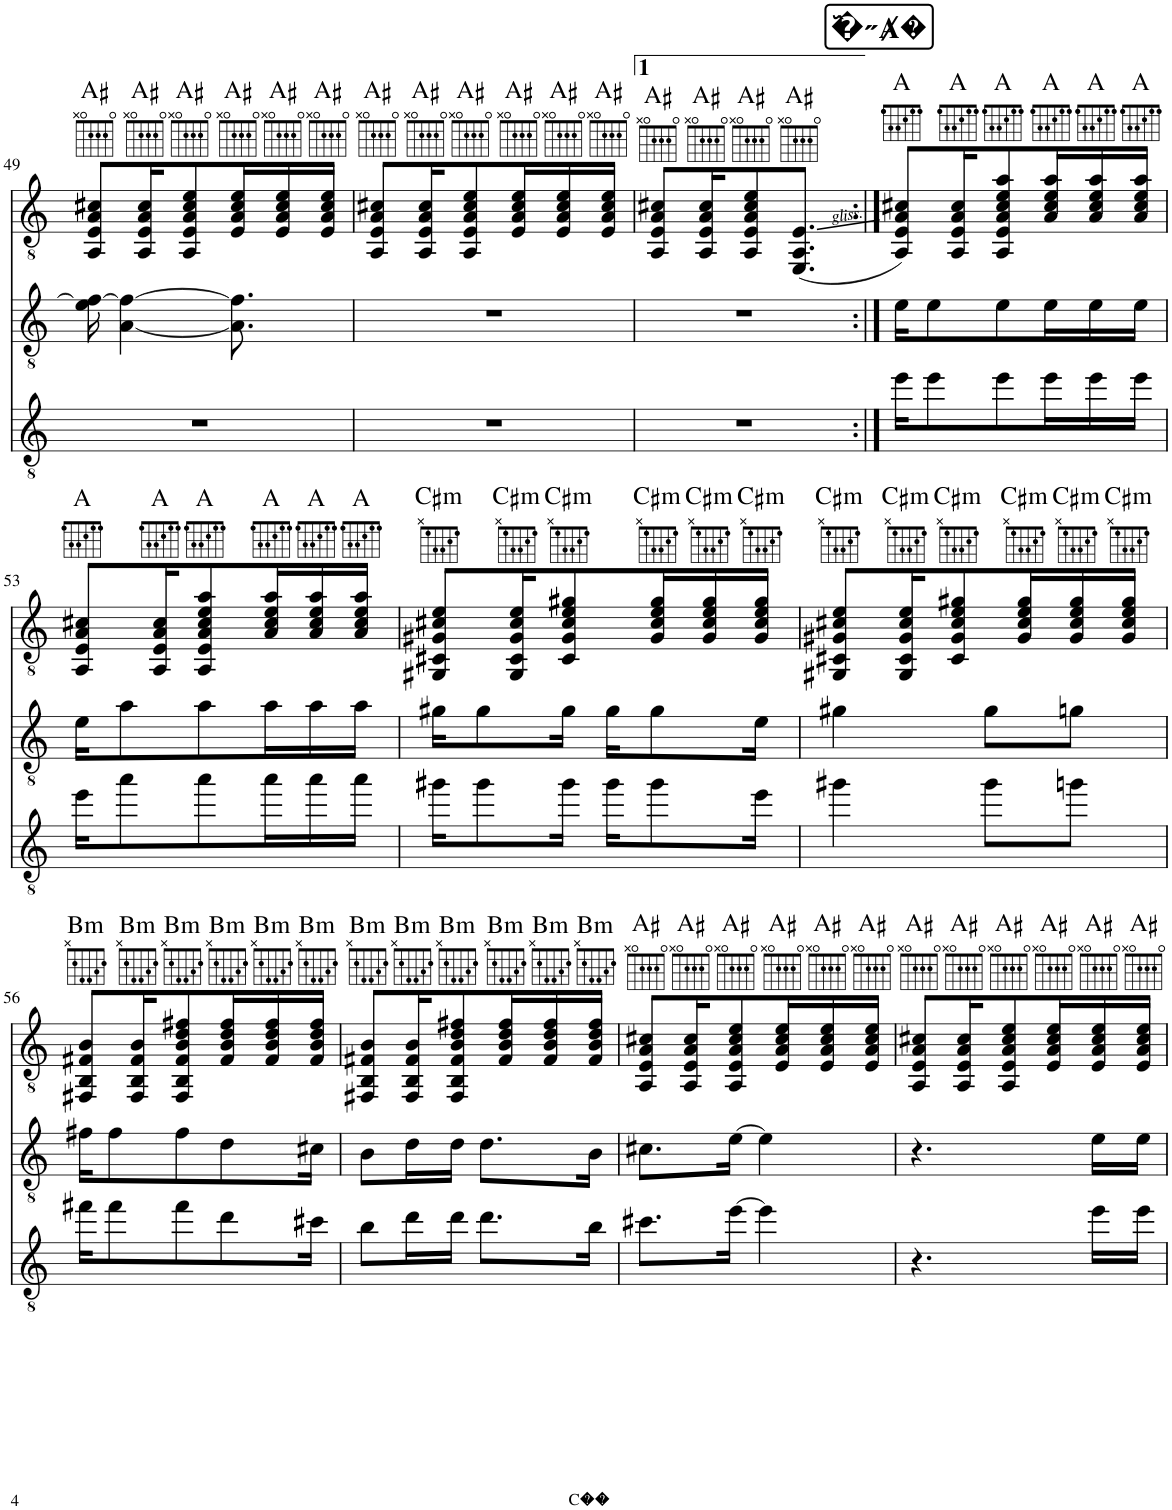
**kern	**kern	**kern	**harte
*part3	*part2	*part1	*part1
*staff3	*staff2	*staff1	*
*I"�߰˶���ɱ	*I"����	*I"����	*
!!LO:PB:g=z
*clefGv2	*clefGv2	*clefGv2	*
*k[]	*k[]	*k[]	*
*M2/4	*M2/4	*M2/4	*
=49	=49	=49	=49
2r	16e\ 16f#\_	8AA/ 8E/ 8A/ 8c#X/L	A#:maj
.	[4A\ 4f#\_	.	.
.	.	16AA/ 16E/ 16A/ 16c#/K	A#:maj
.	.	8AA/ 8E/ 8A/ 8c#/ 8e/	A#:maj
.	8.A\] 8.f#\]	16E/ 16A/ 16c#/ 16e/L	A#:maj
.	.	16E/ 16A/ 16c#/ 16e/	A#:maj
.	.	16E/ 16A/ 16c#/ 16e/JJ	A#:maj
=50	=50	=50	=50
2r	2r	8AA/ 8E/ 8A/ 8c#X/L	A#:maj
.	.	16AA/ 16E/ 16A/ 16c#/K	A#:maj
.	.	8AA/ 8E/ 8A/ 8c#/ 8e/	A#:maj
.	.	16E/ 16A/ 16c#/ 16e/L	A#:maj
.	.	16E/ 16A/ 16c#/ 16e/	A#:maj
.	.	16E/ 16A/ 16c#/ 16e/JJ	A#:maj
=51	=51	=51	=51
2r	2r	8AA/ 8E/ 8A/ 8c#X/L	A#:maj
.	.	16AA/ 16E/ 16A/ 16c#/K	A#:maj
.	.	8AA/ 8E/ 8A/ 8c#/ 8e/	A#:maj
.	.	(8.EE/ 8.AA/ 8.E/J	A#:maj
!!LO:REH:place=s1:a:B:cj:fs=14:t=�߰˶Ⱥ�
=52:|!	=52:|!	=52:|!	=52:|!
16ee\KL	16e\KL	8AA/ 8E/ 8A/ 8c#X/L)	A:maj
8ee\	8e\	.	.
.	.	16AA/ 16E/ 16A/ 16c#/K	A:maj
8ee\	8e\	8AA/ 8E/ 8A/ 8c#/ 8e/ 8a/	A:maj
16ee\L	16e\L	16A/ 16c#/ 16e/ 16a/L	A:maj
16ee\	16e\	16A/ 16c#/ 16e/ 16a/	A:maj
16ee\JJ	16e\JJ	16A/ 16c#/ 16e/ 16a/JJ	A:maj
!!LO:LB:g=z
=53	=53	=53	=53
16ee\KL	16e\KL	8AA/ 8E/ 8A/ 8c#X/L	A:maj
8aa\	8a\	.	.
.	.	16AA/ 16E/ 16A/ 16c#/K	A:maj
8aa\	8a\	8AA/ 8E/ 8A/ 8c#/ 8e/ 8a/	A:maj
16aa\L	16a\L	16A/ 16c#/ 16e/ 16a/L	A:maj
16aa\	16a\	16A/ 16c#/ 16e/ 16a/	A:maj
16aa\JJ	16a\JJ	16A/ 16c#/ 16e/ 16a/JJ	A:maj
=54	=54	=54	=54
!	!	!	!LO:H:kt=m
16gg#X\KL	16g#X\KL	8GG#X/ 8C#X/ 8G#X/ 8c#X/ 8e/L	C#:min
8gg#\	8g#\	.	.
!	!	!	!LO:H:kt=m
.	.	16GG#/ 16C#/ 16G#/ 16c#/ 16e/K	C#:min
!	!	!	!LO:H:kt=m
16gg#\Jk	16g#\Jk	8C#/ 8G#/ 8c#/ 8e/ 8g#X/	C#:min
16gg#\KL	16g#\KL	.	.
!	!	!	!LO:H:kt=m
8gg#\	8g#\	16G#/ 16c#/ 16e/ 16g#/L	C#:min
!	!	!	!LO:H:kt=m
.	.	16G#/ 16c#/ 16e/ 16g#/	C#:min
!	!	!	!LO:H:kt=m
16ee\Jk	16e\Jk	16G#/ 16c#/ 16e/ 16g#/JJ	C#:min
=55	=55	=55	=55
!	!	!	!LO:H:kt=m
4gg#X\	4g#X\	8GG#X/ 8C#X/ 8G#X/ 8c#X/ 8e/L	C#:min
!	!	!	!LO:H:kt=m
.	.	16GG#/ 16C#/ 16G#/ 16c#/ 16e/K	C#:min
!	!	!	!LO:H:kt=m
.	.	8C#/ 8G#/ 8c#/ 8e/ 8g#X/	C#:min
8gg#\L	8g#\L	.	.
!	!	!	!LO:H:kt=m
.	.	16G#/ 16c#/ 16e/ 16g#/L	C#:min
!	!	!	!LO:H:kt=m
8ggn\J	8gn\J	16G#/ 16c#/ 16e/ 16g#/	C#:min
!	!	!	!LO:H:kt=m
.	.	16G#/ 16c#/ 16e/ 16g#/JJ	C#:min
!!LO:LB:g=z
=56	=56	=56	=56
!	!	!	!LO:H:kt=m
16ff#X\KL	16f#X\KL	8FF#X/ 8BB/ 8F#X/ 8B/L	B:min
8ff#\	8f#\	.	.
!	!	!	!LO:H:kt=m
.	.	16FF#/ 16BB/ 16F#/ 16B/K	B:min
!	!	!	!LO:H:kt=m
8ff#\	8f#\	8FF#/ 8BB/ 8F#/ 8B/ 8d/ 8f#X/	B:min
!	!	!	!LO:H:kt=m
8dd\	8d\	16F#/ 16B/ 16d/ 16f#/L	B:min
!	!	!	!LO:H:kt=m
.	.	16F#/ 16B/ 16d/ 16f#/	B:min
!	!	!	!LO:H:kt=m
16cc#X\Jk	16c#X\Jk	16F#/ 16B/ 16d/ 16f#/JJ	B:min
=57	=57	=57	=57
!	!	!	!LO:H:kt=m
8b\L	8B\L	8FF#X/ 8BB/ 8F#X/ 8B/L	B:min
!	!	!	!LO:H:kt=m
16dd\L	16d\L	16FF#/ 16BB/ 16F#/ 16B/K	B:min
!	!	!	!LO:H:kt=m
16dd\JJ	16d\JJ	8FF#/ 8BB/ 8F#/ 8B/ 8d/ 8f#X/	B:min
8.dd\L	8.d\L	.	.
!	!	!	!LO:H:kt=m
.	.	16F#/ 16B/ 16d/ 16f#/L	B:min
!	!	!	!LO:H:kt=m
.	.	16F#/ 16B/ 16d/ 16f#/	B:min
!	!	!	!LO:H:kt=m
16b\Jk	16B\Jk	16F#/ 16B/ 16d/ 16f#/JJ	B:min
=58	=58	=58	=58
8.cc#X\L	8.c#X\L	8AA/ 8E/ 8A/ 8c#X/L	A#:maj
.	.	16AA/ 16E/ 16A/ 16c#/K	A#:maj
[16ee\Jk	[16e\Jk	8AA/ 8E/ 8A/ 8c#/ 8e/	A#:maj
4ee\]	4e\]	.	.
.	.	16E/ 16A/ 16c#/ 16e/L	A#:maj
.	.	16E/ 16A/ 16c#/ 16e/	A#:maj
.	.	16E/ 16A/ 16c#/ 16e/JJ	A#:maj
=59	=59	=59	=59
4.r	4.r	8AA/ 8E/ 8A/ 8c#X/L	A#:maj
.	.	16AA/ 16E/ 16A/ 16c#/K	A#:maj
.	.	8AA/ 8E/ 8A/ 8c#/ 8e/	A#:maj
.	.	16E/ 16A/ 16c#/ 16e/L	A#:maj
16ee\LL	16e\LL	16E/ 16A/ 16c#/ 16e/	A#:maj
16ee\JJ	16e\JJ	16E/ 16A/ 16c#/ 16e/JJ	A#:maj
=	=	=	=
*-	*-	*-	*-
